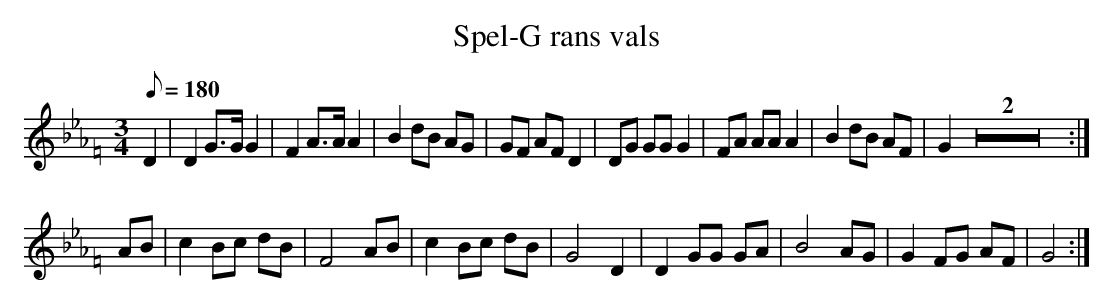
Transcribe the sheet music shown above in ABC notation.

X:1
T:Spel-G rans vals
M:3/4
L:1/8
K:Eb=F#
Q:180
D2| D2 G3/2G/2 G2 | F2 A3/2A/2 A2 | B2 dB AG | GF AF D2 | DG GG G2 | FA AA A2 | B2 dB AF | G2 Z2 :|
AB | c2 Bc dB | F4 AB | c2 Bc dB | G4 D2 | D2 GG GA | B4 AG | G2 FG AF | G4 :|
